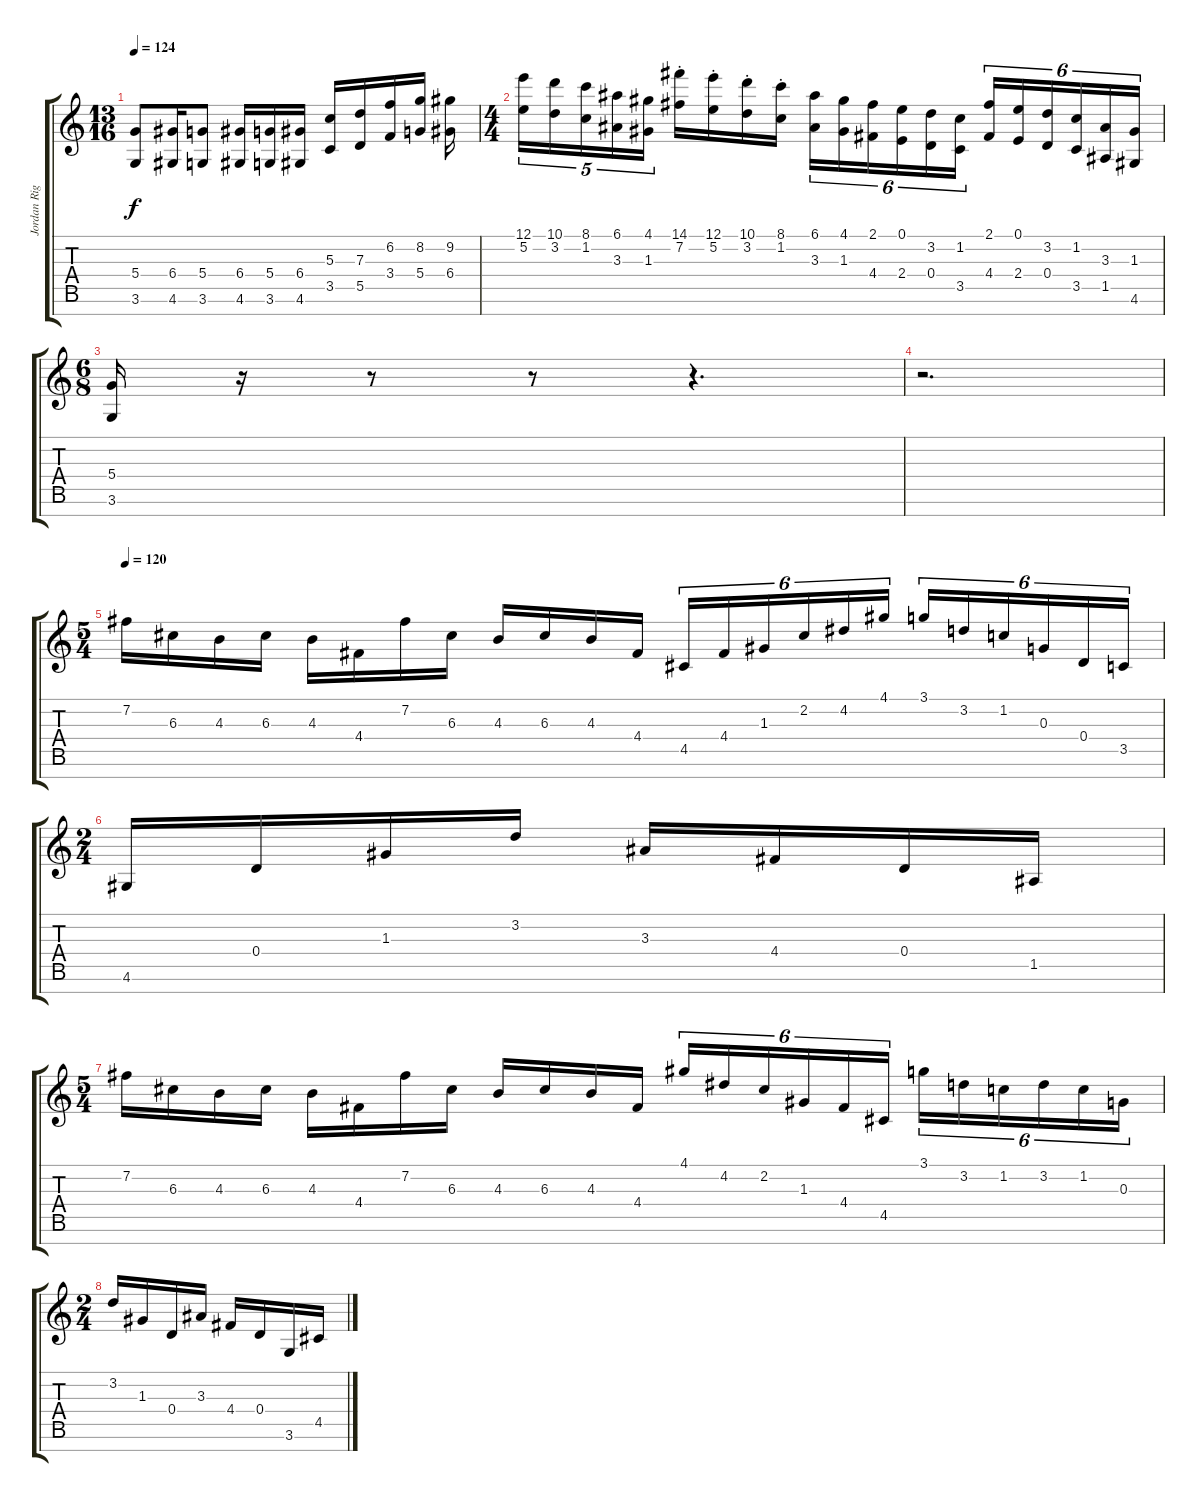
\track ("Jordan Right Hand Overdubs and Effects" "Jordan Rig") {instrument violin}
\staff {score tabs}
\tuning (E5 B4 G4 D4 A3 E3 B2) {hide}
\ts (13 16)
\tempo 124
\clef g2
\ks c
(5.4 3.6).8{dy f} (6.4 4.6).16 (5.4 3.6).8 (6.4 4.6).16 (5.4 3.6).16 (6.4 4.6).16 (5.3 3.5).16 (7.3 5.5).16 (6.2 3.4).16 (8.2 5.4).16 (9.2 6.4).16 |
\ts (4 4)
(12.1 5.2).16{tu (5 4)} (10.1 3.2).16{tu (5 4)} (8.1 1.2).16{tu (5 4)} (6.1 3.3).16{tu (5 4)} (4.1 1.3).16{tu (5 4)} (14.1{st} 7.2).16 (12.1 5.2{st}).16 (10.1 3.2{st}).16 (8.1 1.2{st}).16 (6.1 3.3).16{tu (6 4)} (4.1 1.3).16{tu (6 4)} (2.1 4.4).16{tu (6 4)} (0.1 2.4).16{tu (6 4)} (3.2 0.4).16{tu (6 4)} (1.2 3.5).16{tu (6 4)} (2.1 4.4).16{tu (6 4)} (0.1 2.4).16{tu (6 4)} (3.2 0.4).16{tu (6 4)} (1.2 3.5).16{tu (6 4)} (3.3 1.5).16{tu (6 4)} (1.3 4.6).16{tu (6 4)} |
\ts (6 8)
(5.4 3.6).16 r.16 r.8 r.8 r.4{d} |
r.2{d} |
\ts (5 4)
\tempo 120
7.2.16 6.3.16 4.3.16 6.3.16 4.3.16 4.4.16 7.2.16 6.3.16 4.3.16 6.3.16 4.3.16 4.4.16 4.5.16{tu (6 4)} 4.4.16{tu (6 4)} 1.3.16{tu (6 4)} 2.2.16{tu (6 4)} 4.2.16{tu (6 4)} 4.1.16{tu (6 4)} 3.1.16{tu (6 4)} 3.2.16{tu (6 4)} 1.2.16{tu (6 4)} 0.3.16{tu (6 4)} 0.4.16{tu (6 4)} 3.5.16{tu (6 4)} |
\ts (2 4)
4.6.16 0.4.16 1.3.16 3.2.16 3.3.16 4.4.16 0.4.16 1.5.16 |
\ts (5 4)
7.2.16 6.3.16 4.3.16 6.3.16 4.3.16 4.4.16 7.2.16 6.3.16 4.3.16 6.3.16 4.3.16 4.4.16 4.1.16{tu (6 4)} 4.2.16{tu (6 4)} 2.2.16{tu (6 4)} 1.3.16{tu (6 4)} 4.4.16{tu (6 4)} 4.5.16{tu (6 4)} 3.1.16{tu (6 4)} 3.2.16{tu (6 4)} 1.2.16{tu (6 4)} 3.2.16{tu (6 4)} 1.2.16{tu (6 4)} 0.3.16{tu (6 4)} |
\ts (2 4)
3.2.16 1.3.16 0.4.16 3.3.16 4.4.16 0.4.16 3.6.16 4.5.16
